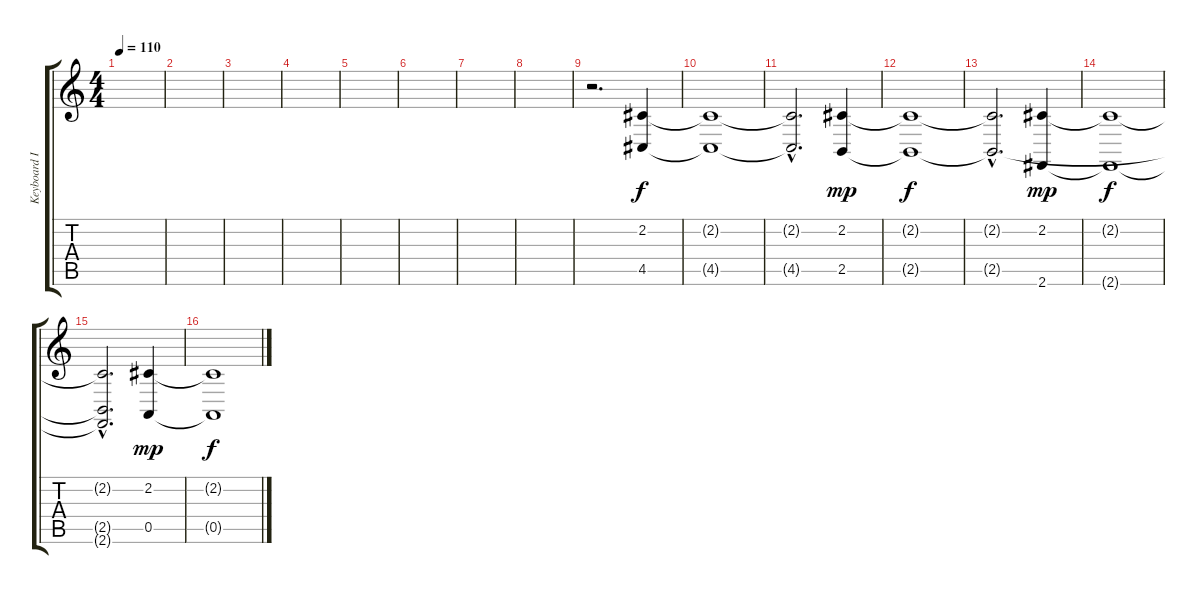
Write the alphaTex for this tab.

\track ("Keyboard I" "Keyboard I") {instrument piccolo}
\staff {score tabs}
\tuning (E4 B3 G3 D3 A2 E2) {hide}
\ts (4 4)
\tempo 110
\clef g2
\ks c
|
|
|
|
|
|
|
|
r.2{d} (2.2 4.5).4 |
(2.2{t} 4.5{t}).1{dy f} |
(2.2{hac t} 4.5{hac t}).2{d} (2.2 2.5).4{dy mp} |
(2.2{t} 2.5{t}).1{dy f} |
(2.2{hac t} 2.5{hac t}).2{d} (2.2 2.6).4{dy mp} |
(2.2{t} 2.6{t}).1{dy f} |
(2.2{hac t} 2.5{hac t} 2.6{hac t}).2{d} (2.2 0.5).4{dy mp} |
(2.2{t} 0.5{t}).1{dy f}
